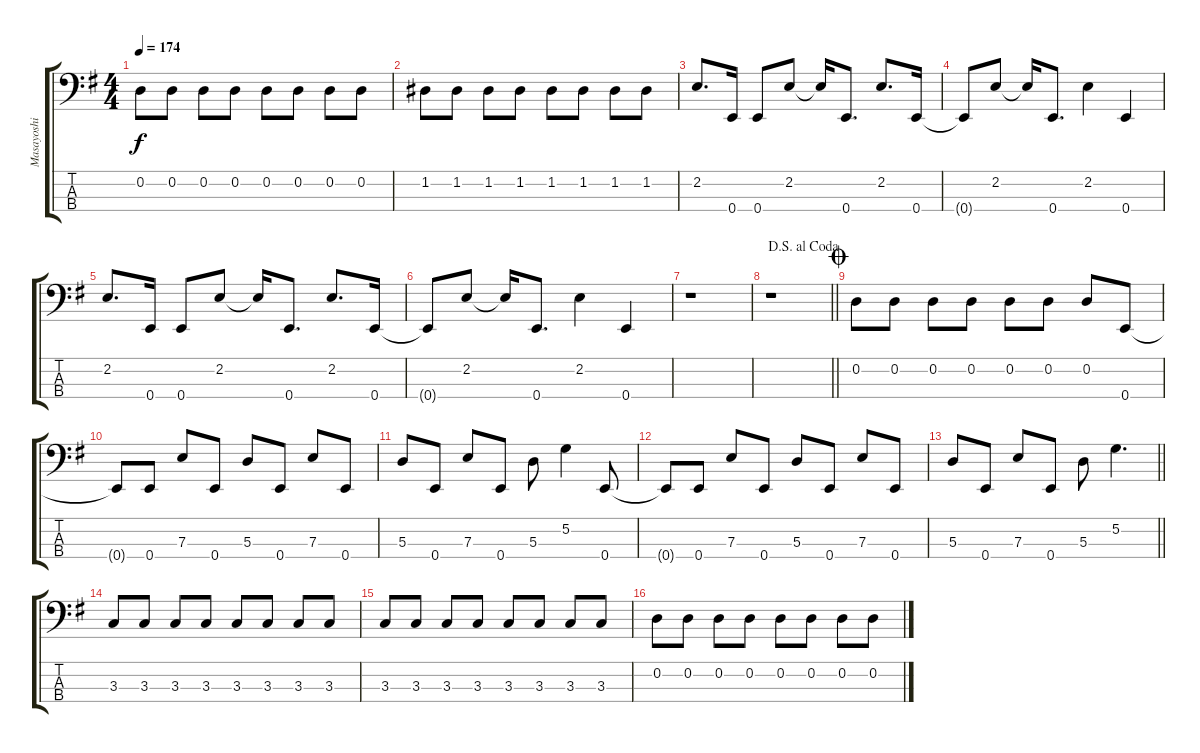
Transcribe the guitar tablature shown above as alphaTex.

\track ("Masayoshi" "Masayoshi") {instrument electricbasspick}
\staff {score tabs}
\tuning (G2 D2 A1 E1) {hide}
\ts (4 4)
\tempo 174
\clef f4
\ks g
0.2.8{dy f} 0.2.8 0.2.8 0.2.8 0.2.8 0.2.8 0.2.8 0.2.8 |
1.2.8 1.2.8 1.2.8 1.2.8 1.2.8 1.2.8 1.2.8 1.2.8 |
2.2.8{d} 0.4.16 0.4.8 2.2.8 2.2{t}.16 0.4.8{d} 2.2.8{d} 0.4.16 |
0.4{t}.8 2.2.8 2.2{t}.16 0.4.8{d} 2.2.4 0.4.4 |
2.2.8{d} 0.4.16 0.4.8 2.2.8 2.2{t}.16 0.4.8{d} 2.2.8{d} 0.4.16 |
0.4{t}.8 2.2.8 2.2{t}.16 0.4.8{d} 2.2.4 0.4.4 |
r.1 |
\jump dalsegnoalcoda
\barLineRight lightlight
r.1 |
\jump coda
0.2.8 0.2.8 0.2.8 0.2.8 0.2.8 0.2.8 0.2.8 0.4.8 |
0.4{t}.8 0.4.8 7.3.8 0.4.8 5.3.8 0.4.8 7.3.8 0.4.8 |
5.3.8 0.4.8 7.3.8 0.4.8 5.3.8 5.2.4 0.4.8 |
0.4{t}.8 0.4.8 7.3.8 0.4.8 5.3.8 0.4.8 7.3.8 0.4.8 |
\barLineRight lightlight
5.3.8 0.4.8 7.3.8 0.4.8 5.3.8 5.2.4{d} |
3.3.8 3.3.8 3.3.8 3.3.8 3.3.8 3.3.8 3.3.8 3.3.8 |
3.3.8 3.3.8 3.3.8 3.3.8 3.3.8 3.3.8 3.3.8 3.3.8 |
0.2.8 0.2.8 0.2.8 0.2.8 0.2.8 0.2.8 0.2.8 0.2.8
